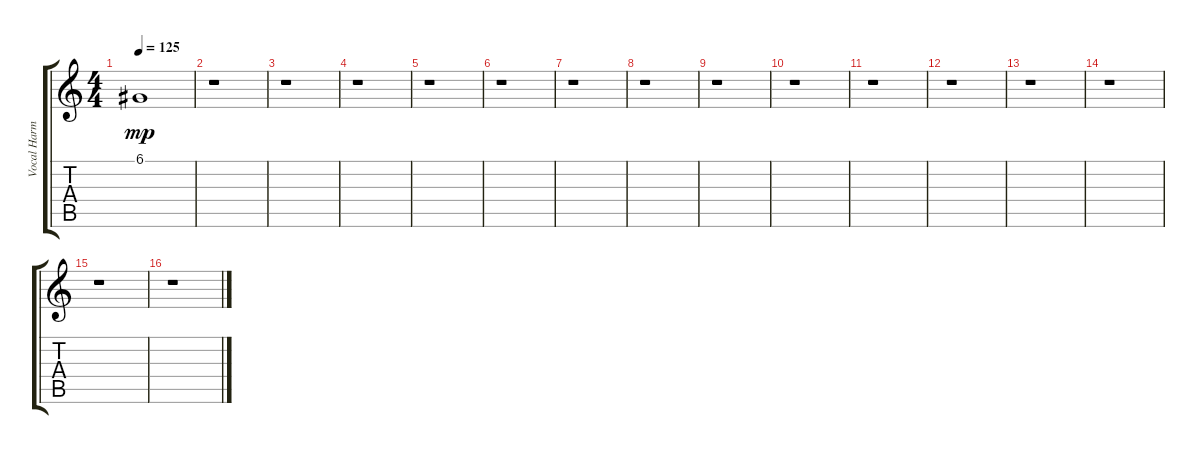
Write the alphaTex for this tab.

\track ("Vocal Harmonies" "Vocal Harm") {instrument clarinet}
\staff {score tabs}
\tuning (D4 A3 F3 C3 G2 D2) {hide}
\ts (4 4)
\tempo 125
\clef g2
\ks c
6.1.1{dy mp} |
r.1 |
r.1 |
r.1 |
r.1 |
r.1 |
r.1 |
r.1 |
r.1 |
r.1 |
r.1 |
r.1 |
r.1 |
r.1 |
r.1 |
r.1
